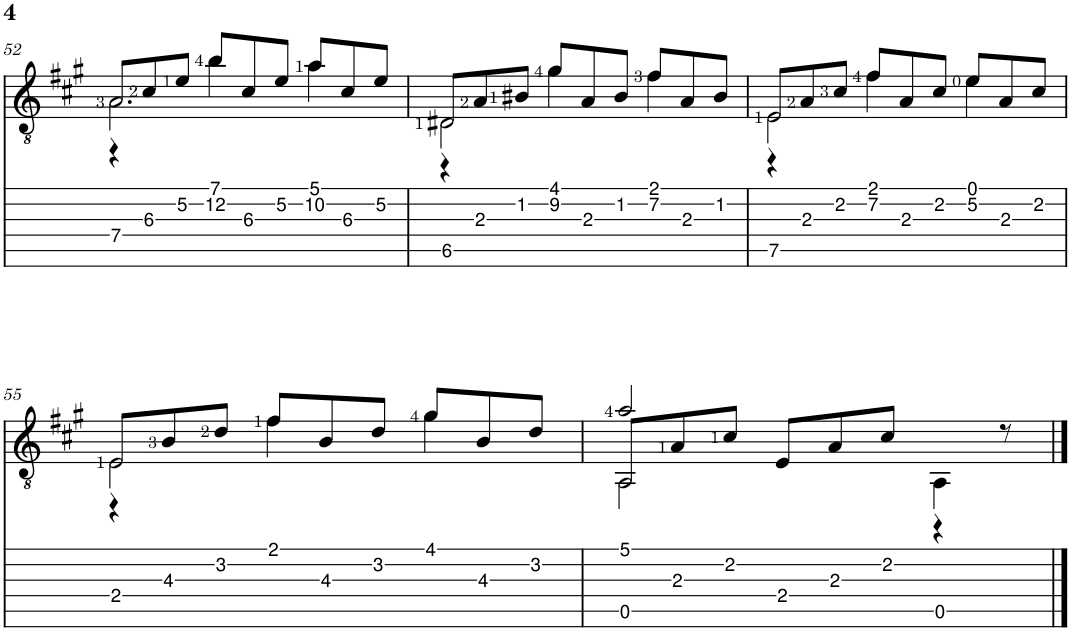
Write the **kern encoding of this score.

**kern	**kern
*part1	*part1
*staff2	*staff1
*I"Classical Guitar	*
!!LO:PB:g=z
*	*clefGv2
*k[f#c#g#]	*k[f#c#g#]
*A:	*A:
*M3/4	*M3/4
*Xbrackettup	*Xbrackettup
=52	=52
*^	*^
*	*^	*	*^
12AL	2.A	4r	12A/L	2.A\	4r
12c#	.	.	12c#/	.	.
12eJ	.	.	12e/J	.	.
12bL	.	4b	12b/L	.	4b\
12c#	.	.	12c#/	.	.
12eJ	.	.	12e/J	.	.
12aL	.	4a	12a/L	.	4a\
12c#	.	.	12c#/	.	.
12eJ	.	.	12e/J	.	.
=53	=53	=53	=53	=53	=53
12D#XL	2D#	4r	12D#X/L	2D#\	4r
12A	.	.	12A/	.	.
12B#XJ	.	.	12B#X/J	.	.
12g#L	.	4g#	12g#/L	.	4g#\
12A	.	.	12A/	.	.
12B#J	.	.	12B#/J	.	.
12f#L	4ryy	4f#	12f#/L	4ryy	4f#\
12A	.	.	12A/	.	.
12B#J	.	.	12B#/J	.	.
=54	=54	=54	=54	=54	=54
12EL	2E	4r	12E/L	2E\	4r
12A	.	.	12A/	.	.
12c#J	.	.	12c#/J	.	.
12f#L	.	4f#	12f#/L	.	4f#\
12A	.	.	12A/	.	.
12c#J	.	.	12c#/J	.	.
12eL	4ryy	4e	12e/L	4ryy	4e\
12A	.	.	12A/	.	.
12c#J	.	.	12c#/J	.	.
!!LO:LB:g=z	!!	!!
=55	=55	=55	=55	=55	=55
12EL	2E	4r	12E/L	2E\	4r
12B	.	.	12B/	.	.
12dJ	.	.	12d/J	.	.
12f#L	.	4f#	12f#/L	.	4f#\
12B	.	.	12B/	.	.
12dJ	.	.	12d/J	.	.
12g#L	4ryy	4g#	12g#/L	4ryy	4g#\
12B	.	.	12B/	.	.
12dJ	.	.	12d/J	.	.
=56	=56	=56	=56	=56	=56
12AAL	2AA	2a	12AA/L	2AA\	2a/
12A	.	.	12A/	.	.
12c#J	.	.	12c#/J	.	.
12EL	.	.	12E/L	.	.
12A	.	.	12A/	.	.
12c#J	.	.	12c#/J	.	.
4ryy	4AA	4r	4ryy	4AA\	4r
*v	*v	*v	*	*	*
*	*v	*v	*v
==	==
*-	*-
